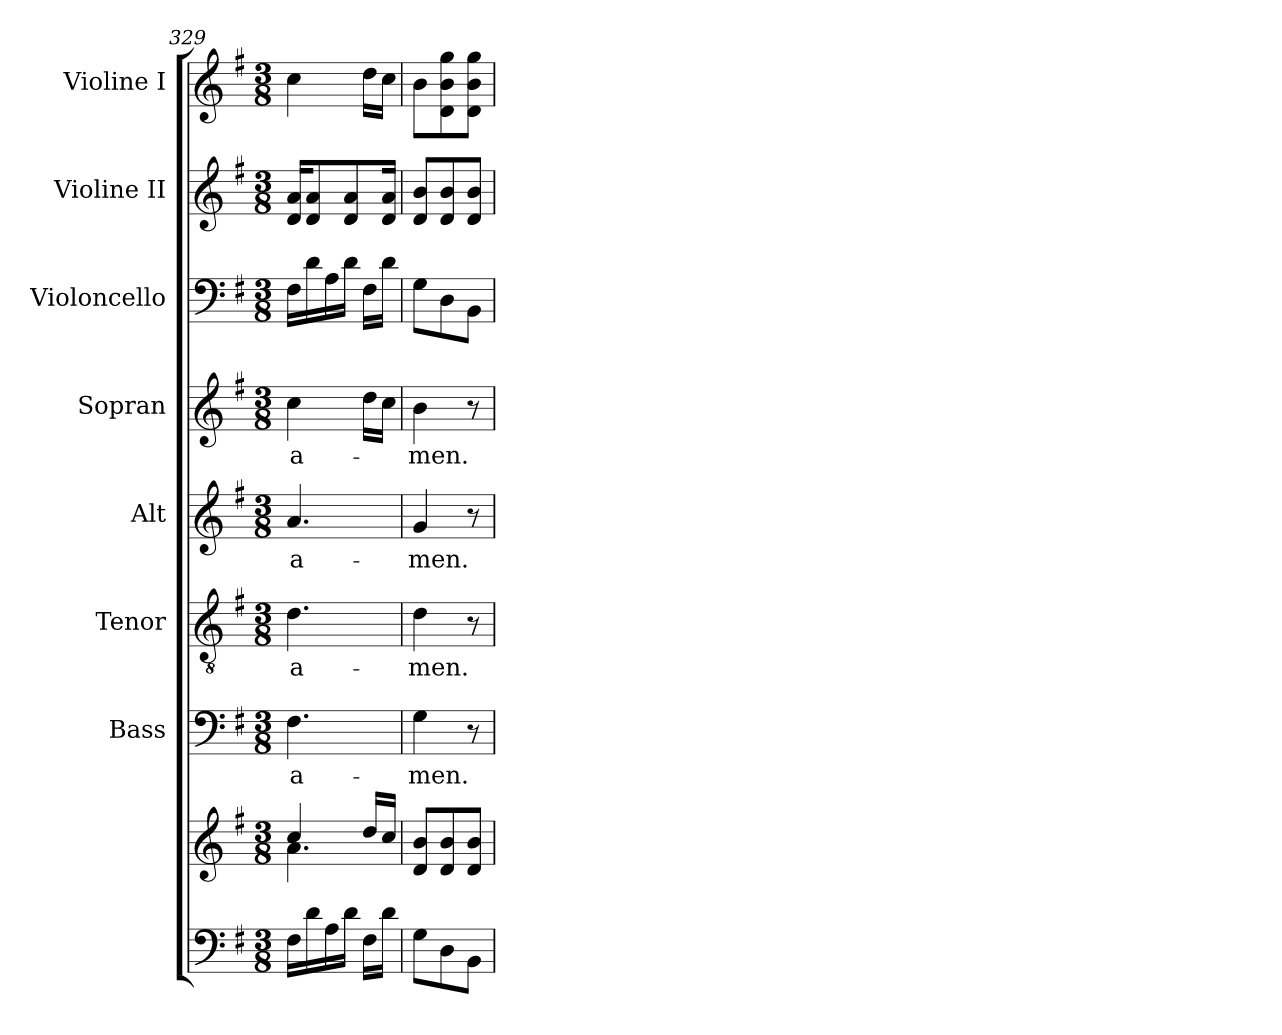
**kern	**kern	**kern	**text	**kern	**text	**kern	**text	**kern	**text	**kern	**kern	**kern
*part8	*part8	*part7	*part7	*part6	*part6	*part5	*part5	*part4	*part4	*part3	*part2	*part1
*staff9	*staff8	*staff7	*staff7	*staff6	*staff6	*staff5	*staff5	*staff4	*staff4	*staff3	*staff2	*staff1
*	*	*I"Bass	*	*I"Tenor	*	*I"Alt	*	*I"Sopran	*	*I"Violoncello	*I"Violine II	*I"Violine I
*	*	*I'B.	*	*I'T.	*	*I'A.	*	*I'S.	*	*I'Vc.	*I'Vl. II	*I'Vl. I
*clefF4	*clefG2	*clefF4	*	*clefGv2	*	*clefG2	*	*clefG2	*	*clefF4	*clefG2	*clefG2
*	*	*	*	*	*	*	*	*	*	*ITrd7c12	*	*
*k[f#]	*k[f#]	*k[f#]	*	*k[f#]	*	*k[f#]	*	*k[f#]	*	*k[f#]	*k[f#]	*k[f#]
*G:	*G:	*G:	*	*G:	*	*G:	*	*G:	*	*G:	*G:	*G:
*M3/8	*M3/8	*M3/8	*	*M3/8	*	*M3/8	*	*M3/8	*	*M3/8	*M3/8	*M3/8
=329	=329	=329	=329	=329	=329	=329	=329	=329	=329	=329	=329	=329
*	*^	*	*	*	*	*	*	*	*	*	*	*
!	!	!	!	!LO:LY:b	!	!LO:LY:b	!	!LO:LY:b	!	!LO:LY:b	!	!	!
16F#\LL	4cc/	4.a\	4.F#\	a-	4.d\	a-	4.a/	a-	4cc\	a-	16FF#\LL	16d/ 16a/KL	4cc\
16d\	.	.	.	.	.	.	.	.	.	.	16D\	8d/ 8a/	.
16A\	.	.	.	.	.	.	.	.	.	.	16AA\	.	.
16d\JJ	.	.	.	.	.	.	.	.	.	.	16D\JJ	8d/ 8a/	.
16F#\LL	16dd/LL	.	.	.	.	.	.	.	16dd\LL	.	16FF#\LL	.	16dd\LL
16d\JJ	16cc/JJ	.	.	.	.	.	.	.	16cc\JJ	.	16D\JJ	16d/ 16a/Jk	16cc\JJ
*	*v	*v	*	*	*	*	*	*	*	*	*	*	*
=330	=330	=330	=330	=330	=330	=330	=330	=330	=330	=330	=330	=330
!	!	!	!LO:LY:b	!	!LO:LY:b	!	!LO:LY:b	!	!LO:LY:b	!	!	!
8G\L	8d/ 8b/L	4G\	-men.	4d\	-men.	4g/	-men.	4b\	-men.	8GG\L	8d/ 8b/L	8b\L
8D\	8d/ 8b/	.	.	.	.	.	.	.	.	8DD\	8d/ 8b/	8d\ 8b\ 8gg\
8BB\J	8d/ 8b/J	8r	.	8r	.	8r	.	8r	.	8BBB\J	8d/ 8b/J	8d\ 8b\ 8gg\J
=	=	=	=	=	=	=	=	=	=	=	=	=
*-	*-	*-	*-	*-	*-	*-	*-	*-	*-	*-	*-	*-
